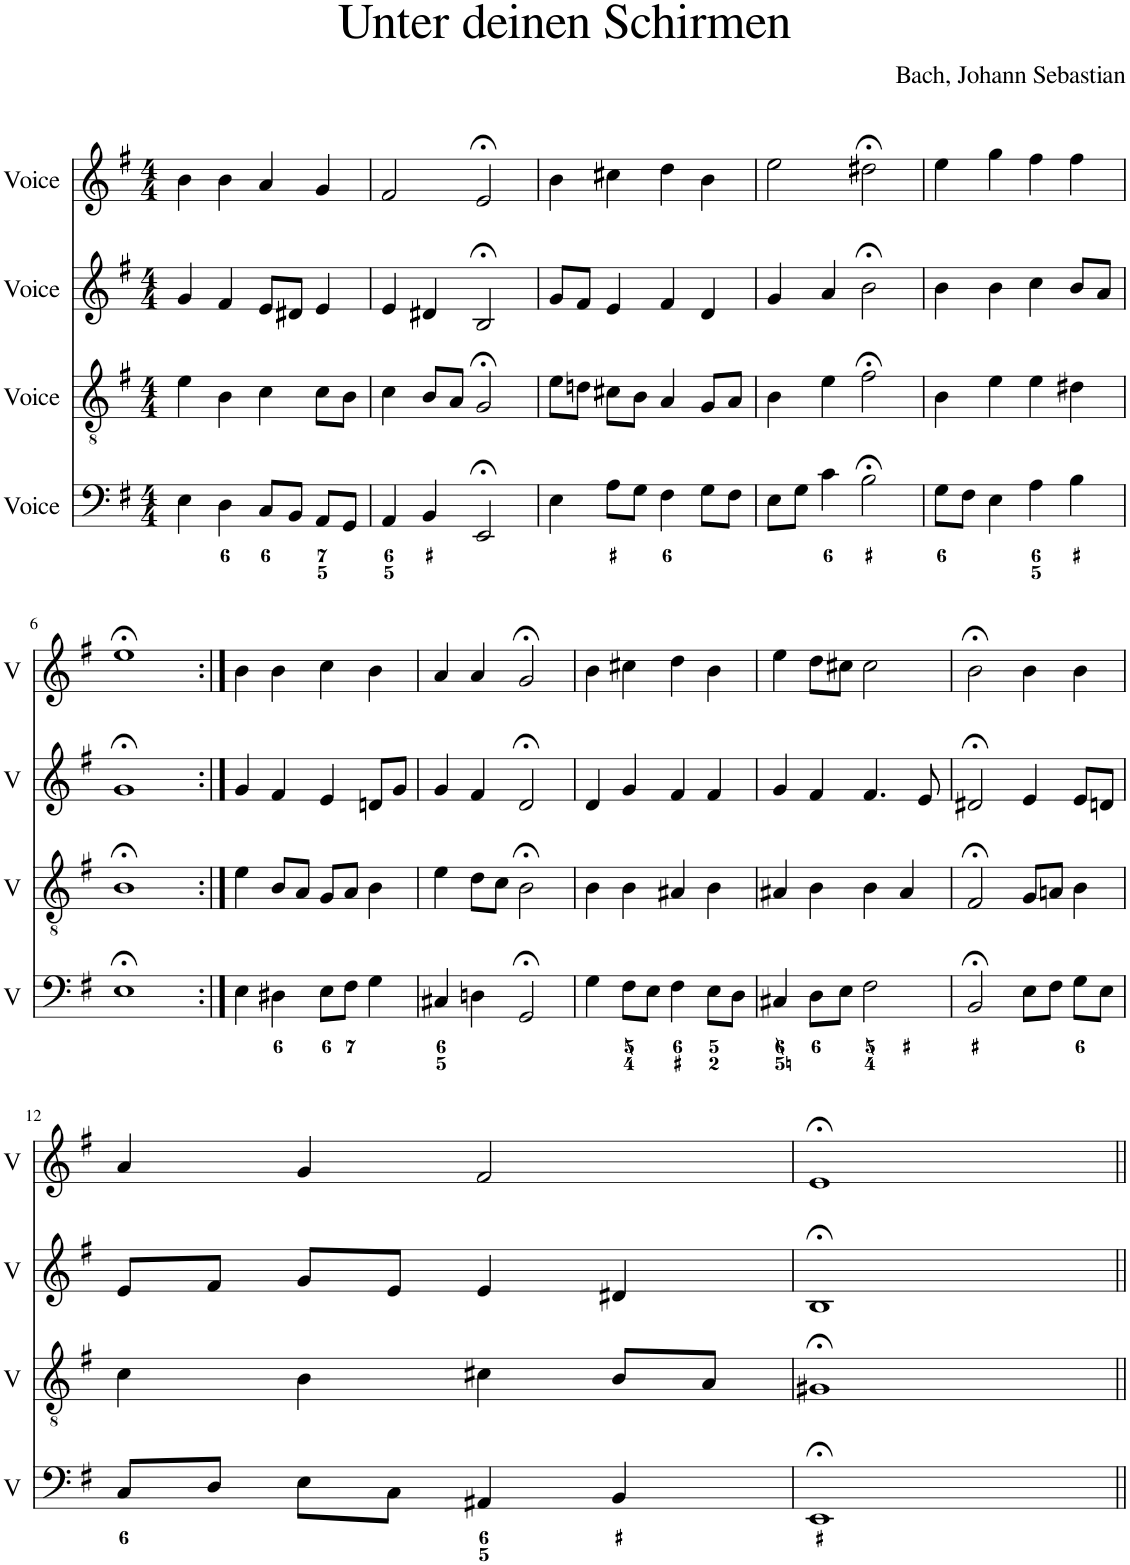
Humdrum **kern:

**kern	**kern	**kern	**kern
*part4	*part3	*part2	*part1
*staff4	*staff3	*staff2	*staff1
*I"Voice	*I"Voice	*I"Voice	*I"Voice
*I'V	*I'V	*I'V	*I'V
*clefF4	*clefGv2	*clefG2	*clefG2
*k[f#]	*k[f#]	*k[f#]	*k[f#]
*M4/4	*M4/4	*M4/4	*M4/4
=1	=1	=1	=1
4E\	4e\	4g/	4b\
4D\	4B\	4f#/	4b\
8C/L	4c\	8e/L	4a/
8BB/J	.	8d#X/J	.
8AA/L	8c\L	4e/	4g/
8GG/J	8B\J	.	.
=2	=2	=2	=2
4AA/	4c\	4e/	2f#/
4BB/	8B/L	4d#X/	.
.	8A/J	.	.
2EE;</	2G;</	2B;</	2e;</
=3	=3	=3	=3
4E\	8e\L	8g/L	4b\
.	8dn\J	8f#/J	.
8A\L	8c#X\L	4e/	4cc#X\
8G\J	8B\J	.	.
4F#\	4A/	4f#/	4dd\
8G\L	8G/L	4d/	4b\
8F#\J	8A/J	.	.
=4	=4	=4	=4
8E\L	4B\	4g/	2ee\
8G\J	.	.	.
4c\	4e\	4a/	.
2B;<\	2f#;<\	2b;<\	2dd#X;<\
=5	=5	=5	=5
8G\L	4B\	4b\	4ee\
8F#\J	.	.	.
4E\	4e\	4b\	4gg\
4A\	4e\	4cc\	4ff#\
4B\	4d#X\	8b/L	4ff#\
.	.	8a/J	.
!!LO:LB:g=z
=6	=6	=6	=6
1E;<	1B;<	1g;<	1ee;<
=7:|!	=7:|!	=7:|!	=7:|!
4E\	4e\	4g/	4b\
4D#X\	8B/L	4f#/	4b\
.	8A/J	.	.
8E\L	8G/L	4e/	4cc\
8F#\J	8A/J	.	.
4G\	4B\	8dn/L	4b\
.	.	8g/J	.
=8	=8	=8	=8
4C#X/	4e\	4g/	4a/
4Dn\	8d\L	4f#/	4a/
.	8c\J	.	.
2GG;</	2B;<\	2d;</	2g;</
=9	=9	=9	=9
4G\	4B\	4d/	4b\
8F#\L	4B\	4g/	4cc#X\
8E\J	.	.	.
4F#\	4A#X/	4f#/	4dd\
8E\L	4B\	4f#/	4b\
8D\J	.	.	.
=10	=10	=10	=10
4C#X/	4A#X/	4g/	4ee\
8D\L	4B\	4f#/	8dd\L
8E\J	.	.	8cc#X\J
2F#\	4B\	4.f#/	2cc#\
.	4A#/	.	.
.	.	8e/	.
=11	=11	=11	=11
2BB;</	2F#;</	2d#X;</	2b;<\
8E\L	8G/L	4e/	4b\
8F#\J	8An/J	.	.
8G\L	4B\	8e/L	4b\
8E\J	.	8dn/J	.
!!LO:LB:g=z
=12	=12	=12	=12
8C/L	4c\	8e/L	4a/
8D/J	.	8f#/J	.
8E\L	4B\	8g/L	4g/
8C\J	.	8e/J	.
4AA#X/	4c#X\	4e/	2f#/
4BB/	8B/L	4d#X/	.
.	8A/J	.	.
=13	=13	=13	=13
1EE;<	1G#X;<	1B;<	1e;<
=||	=||	=||	=||
*-	*-	*-	*-
